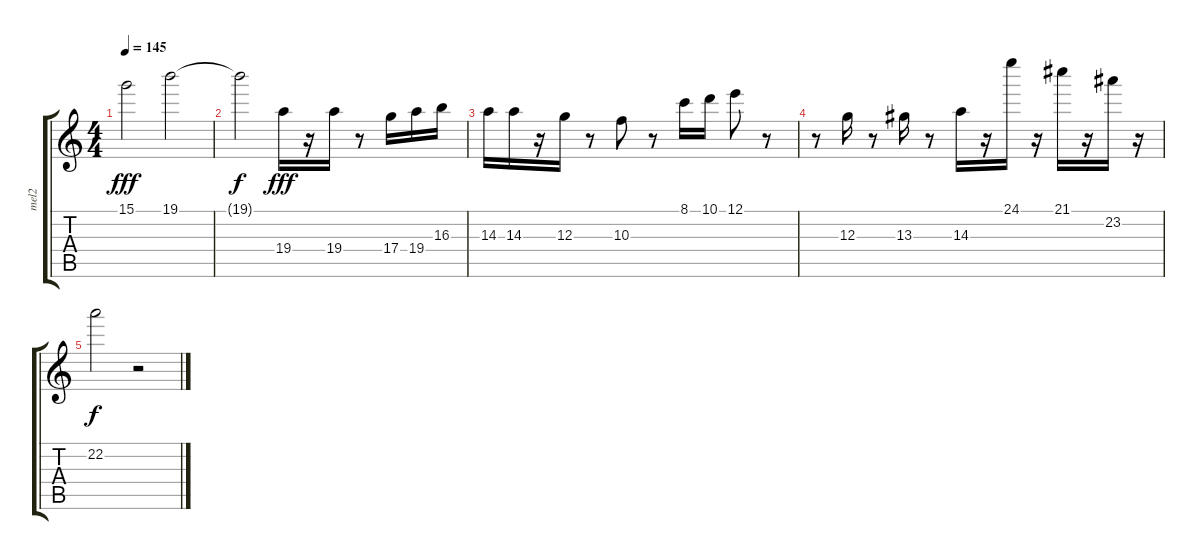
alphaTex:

\track ("mel2" "mel2") {instrument overdrivenguitar}
\staff {score tabs}
\tuning (E4 B3 G3 D3 A2 E2) {hide}
\ts (4 4)
\tempo 145
\clef g2
\ks c
15.1.2{dy fff} 19.1.2 |
19.1{t}.2{dy f} 19.4.16{dy fff} r.16 19.4.16 r.8 17.4.16 19.4.16 16.3.16 |
14.3.16 14.3.16 r.16 12.3.16 r.8 10.3.8 r.8 8.1.16 10.1.16 12.1.8 r.8 |
r.8 12.3.16 r.8 13.3.16 r.8 14.3.16 r.16 24.1.16 r.16 21.1.16 r.16 23.2.16 r.16 |
22.2.2{dy f} r.2
